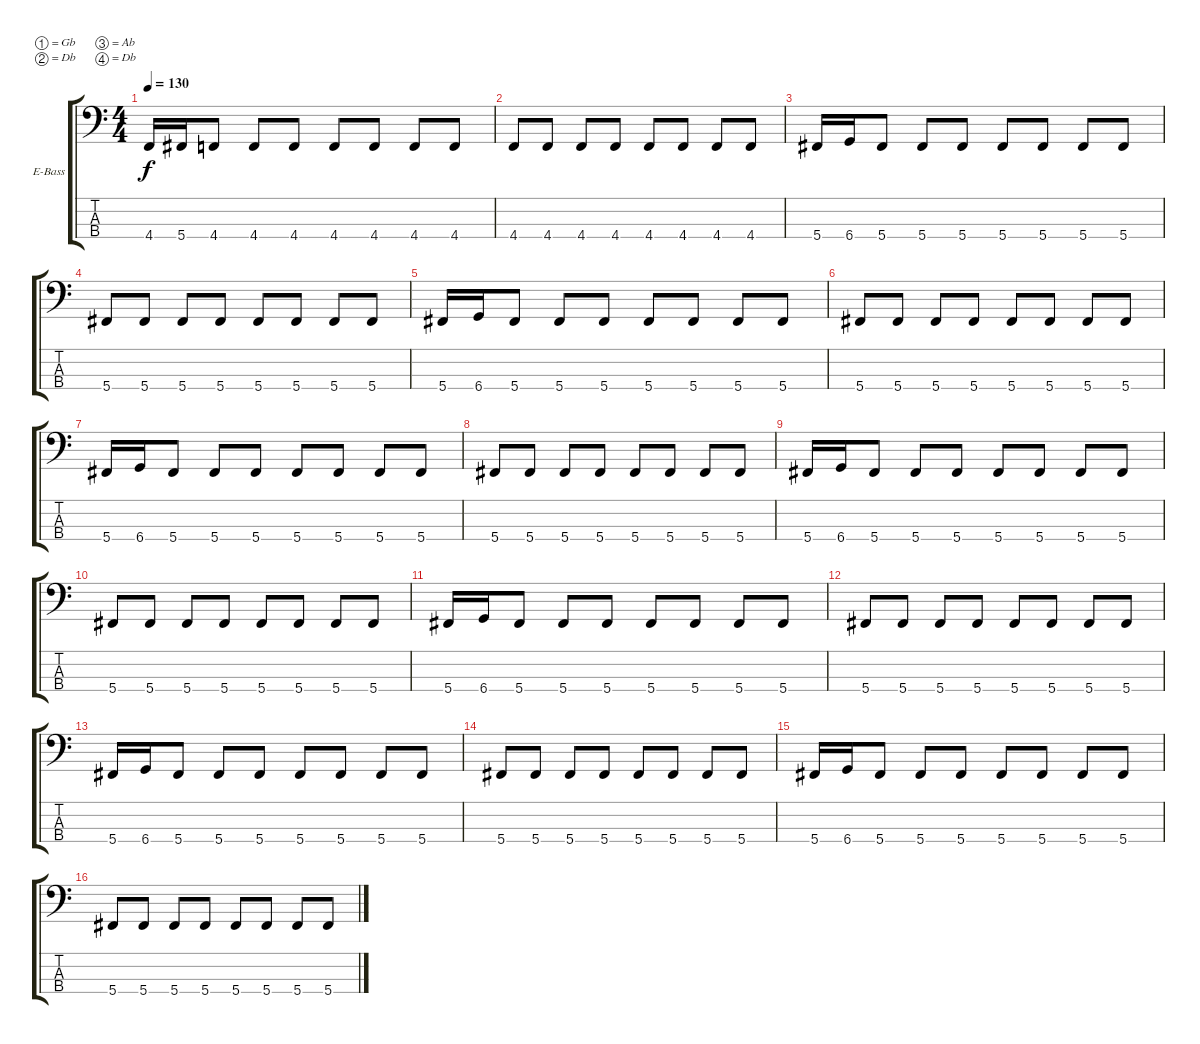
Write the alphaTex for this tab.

\bracketExtendMode groupsimilarinstruments
\firstSystemTrackNameOrientation horizontal
\otherSystemsTrackNameOrientation horizontal
\track ("Ron Broder" "E-Bass") {instrument electricbassfinger}
\staff {score tabs}
\tuning (Gb2 Db2 Ab1 Db1)
\ts (4 4)
\tempo 130
\clef f4
\ks c
4.4.16{dy f} 5.4.16 4.4.8 4.4.8 4.4.8 4.4.8 4.4.8 4.4.8 4.4.8 |
4.4.8 4.4.8 4.4.8 4.4.8 4.4.8 4.4.8 4.4.8 4.4.8 |
5.4.16 6.4.16 5.4.8 5.4.8 5.4.8 5.4.8 5.4.8 5.4.8 5.4.8 |
5.4.8 5.4.8 5.4.8 5.4.8 5.4.8 5.4.8 5.4.8 5.4.8 |
5.4.16 6.4.16 5.4.8 5.4.8 5.4.8 5.4.8 5.4.8 5.4.8 5.4.8 |
5.4.8 5.4.8 5.4.8 5.4.8 5.4.8 5.4.8 5.4.8 5.4.8 |
5.4.16 6.4.16 5.4.8 5.4.8 5.4.8 5.4.8 5.4.8 5.4.8 5.4.8 |
5.4.8 5.4.8 5.4.8 5.4.8 5.4.8 5.4.8 5.4.8 5.4.8 |
5.4.16 6.4.16 5.4.8 5.4.8 5.4.8 5.4.8 5.4.8 5.4.8 5.4.8 |
5.4.8 5.4.8 5.4.8 5.4.8 5.4.8 5.4.8 5.4.8 5.4.8 |
5.4.16 6.4.16 5.4.8 5.4.8 5.4.8 5.4.8 5.4.8 5.4.8 5.4.8 |
5.4.8 5.4.8 5.4.8 5.4.8 5.4.8 5.4.8 5.4.8 5.4.8 |
5.4.16 6.4.16 5.4.8 5.4.8 5.4.8 5.4.8 5.4.8 5.4.8 5.4.8 |
5.4.8 5.4.8 5.4.8 5.4.8 5.4.8 5.4.8 5.4.8 5.4.8 |
5.4.16 6.4.16 5.4.8 5.4.8 5.4.8 5.4.8 5.4.8 5.4.8 5.4.8 |
5.4.8 5.4.8 5.4.8 5.4.8 5.4.8 5.4.8 5.4.8 5.4.8
